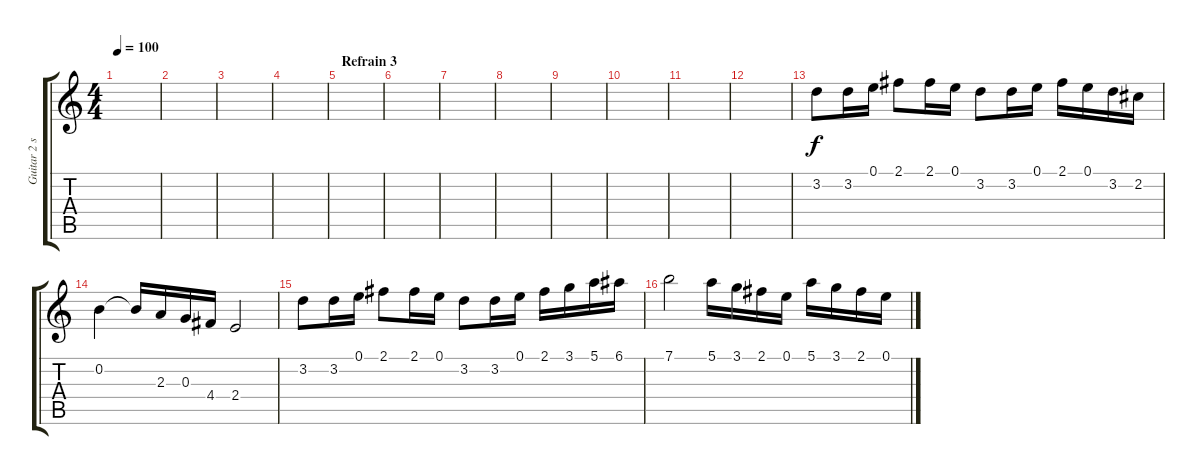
\track ("Guitar 2 solo" "Guitar 2 s") {instrument electricguitarjazz}
\staff {score tabs}
\tuning (E4 B3 G3 D3 A2 E2) {hide}
\ts (4 4)
\tempo 100
\clef g2
\ks c
|
|
|
|
\section ("" "Refrain 3")
|
|
|
|
|
|
|
|
3.2.8 3.2.16 0.1.16 2.1.8 2.1.16 0.1.16 3.2.8 3.2.16 0.1.16 2.1.16 0.1.16 3.2.16 2.2.16 |
0.2.4 0.2{t}.16 2.3.16 0.3.16 4.4.16 2.4.2 |
3.2.8 3.2.16 0.1.16 2.1.8 2.1.16 0.1.16 3.2.8 3.2.16 0.1.16 2.1.16 3.1.16 5.1.16 6.1.16 |
7.1.2 5.1.16 3.1.16 2.1.16 0.1.16 5.1.16 3.1.16 2.1.16 0.1.16
